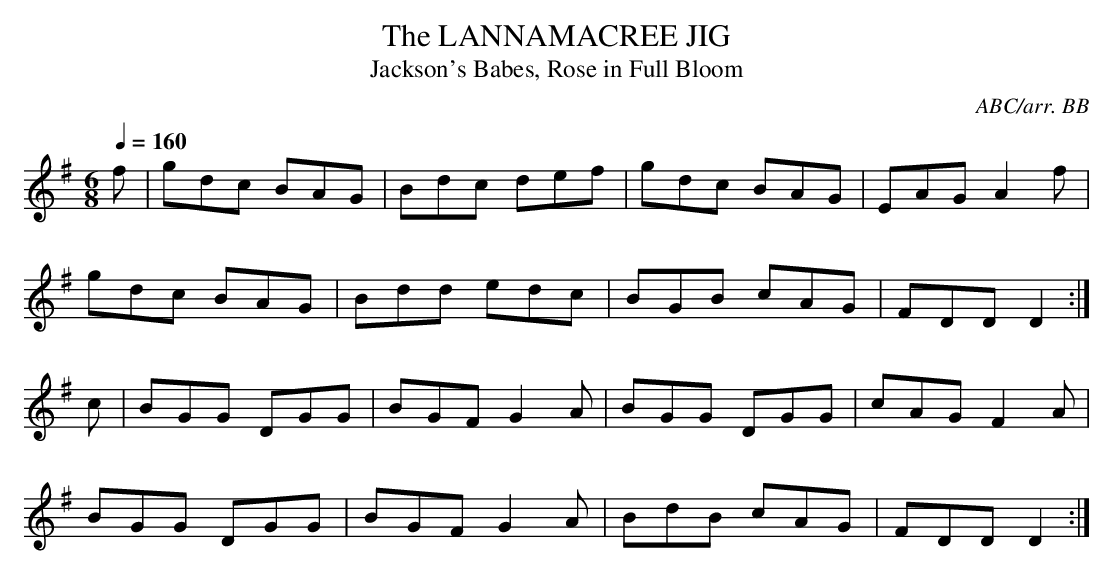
X:1
T:LANNAMACREE JIG, The
T:Jackson's Babes, Rose in Full Bloom
C:ABC/arr. BB
L:1/8
Q:1/4=160
M:6/8
K:G
f|gdc BAG|Bdc def|gdc BAG|EAG A2f|
gdc BAG|Bdd edc|BGB cAG|FDD D2 :|
c|BGG DGG|BGF G2A|BGG DGG|cAG F2A|
BGG DGG|BGF G2A|BdB cAG|FDD D2 :|
